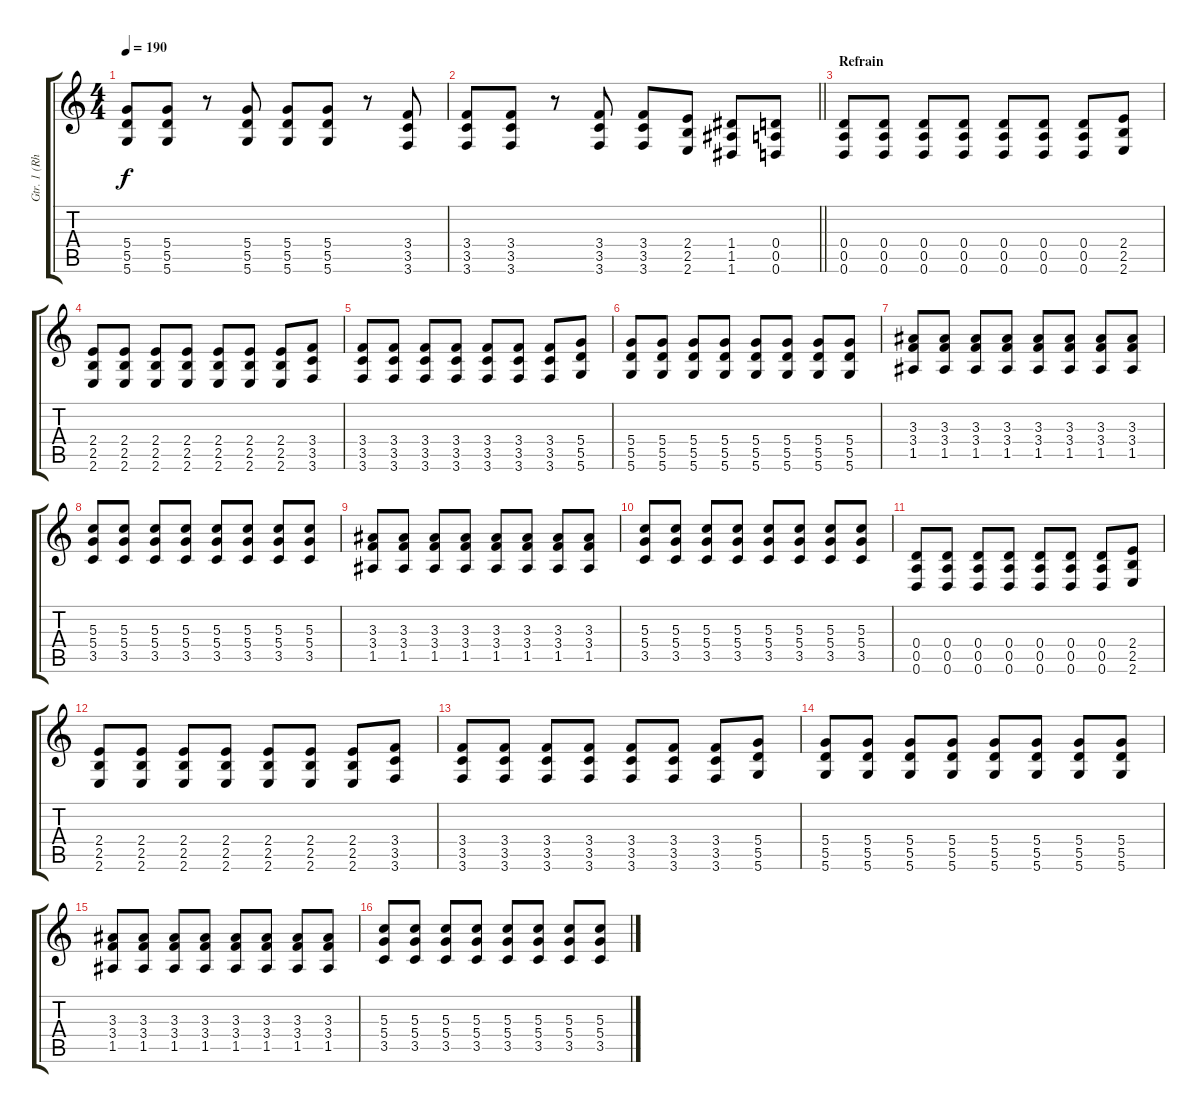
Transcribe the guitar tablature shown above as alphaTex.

\track ("Gtr. 1 (Rhythm)" "Gtr. 1 (Rh") {instrument distortionguitar}
\staff {score tabs}
\tuning (E4 B3 G3 D3 A2 D2) {hide}
\ts (4 4)
\tempo 190
\clef g2
\ks c
(5.4 5.5 5.6).8{dy f} (5.4 5.5 5.6).8 r.8 (5.4 5.5 5.6).8 (5.4 5.5 5.6).8 (5.4 5.5 5.6).8 r.8 (3.4 3.5 3.6).8 |
\barLineRight lightlight
(3.4 3.5 3.6).8 (3.4 3.5 3.6).8 r.8 (3.4 3.5 3.6).8 (3.4 3.5 3.6).8 (2.4 2.5 2.6).8 (1.4 1.5 1.6).8 (0.4 0.5 0.6).8 |
\section ("" "Refrain")
(0.4 0.5 0.6).8 (0.4 0.5 0.6).8 (0.4 0.5 0.6).8 (0.4 0.5 0.6).8 (0.4 0.5 0.6).8 (0.4 0.5 0.6).8 (0.4 0.5 0.6).8 (2.4 2.5 2.6).8 |
(2.4 2.5 2.6).8 (2.4 2.5 2.6).8 (2.4 2.5 2.6).8 (2.4 2.5 2.6).8 (2.4 2.5 2.6).8 (2.4 2.5 2.6).8 (2.4 2.5 2.6).8 (3.4 3.5 3.6).8 |
(3.4 3.5 3.6).8 (3.4 3.5 3.6).8 (3.4 3.5 3.6).8 (3.4 3.5 3.6).8 (3.4 3.5 3.6).8 (3.4 3.5 3.6).8 (3.4 3.5 3.6).8 (5.4 5.5 5.6).8 |
(5.4 5.5 5.6).8 (5.4 5.5 5.6).8 (5.4 5.5 5.6).8 (5.4 5.5 5.6).8 (5.4 5.5 5.6).8 (5.4 5.5 5.6).8 (5.4 5.5 5.6).8 (5.4 5.5 5.6).8 |
(3.3 3.4 1.5).8 (3.3 3.4 1.5).8 (3.3 3.4 1.5).8 (3.3 3.4 1.5).8 (3.3 3.4 1.5).8 (3.3 3.4 1.5).8 (3.3 3.4 1.5).8 (3.3 3.4 1.5).8 |
(5.3 5.4 3.5).8 (5.3 5.4 3.5).8 (5.3 5.4 3.5).8 (5.3 5.4 3.5).8 (5.3 5.4 3.5).8 (5.3 5.4 3.5).8 (5.3 5.4 3.5).8 (5.3 5.4 3.5).8 |
(3.3 3.4 1.5).8 (3.3 3.4 1.5).8 (3.3 3.4 1.5).8 (3.3 3.4 1.5).8 (3.3 3.4 1.5).8 (3.3 3.4 1.5).8 (3.3 3.4 1.5).8 (3.3 3.4 1.5).8 |
(5.3 5.4 3.5).8 (5.3 5.4 3.5).8 (5.3 5.4 3.5).8 (5.3 5.4 3.5).8 (5.3 5.4 3.5).8 (5.3 5.4 3.5).8 (5.3 5.4 3.5).8 (5.3 5.4 3.5).8 |
(0.4 0.5 0.6).8 (0.4 0.5 0.6).8 (0.4 0.5 0.6).8 (0.4 0.5 0.6).8 (0.4 0.5 0.6).8 (0.4 0.5 0.6).8 (0.4 0.5 0.6).8 (2.4 2.5 2.6).8 |
(2.4 2.5 2.6).8 (2.4 2.5 2.6).8 (2.4 2.5 2.6).8 (2.4 2.5 2.6).8 (2.4 2.5 2.6).8 (2.4 2.5 2.6).8 (2.4 2.5 2.6).8 (3.4 3.5 3.6).8 |
(3.4 3.5 3.6).8 (3.4 3.5 3.6).8 (3.4 3.5 3.6).8 (3.4 3.5 3.6).8 (3.4 3.5 3.6).8 (3.4 3.5 3.6).8 (3.4 3.5 3.6).8 (5.4 5.5 5.6).8 |
(5.4 5.5 5.6).8 (5.4 5.5 5.6).8 (5.4 5.5 5.6).8 (5.4 5.5 5.6).8 (5.4 5.5 5.6).8 (5.4 5.5 5.6).8 (5.4 5.5 5.6).8 (5.4 5.5 5.6).8 |
(3.3 3.4 1.5).8 (3.3 3.4 1.5).8 (3.3 3.4 1.5).8 (3.3 3.4 1.5).8 (3.3 3.4 1.5).8 (3.3 3.4 1.5).8 (3.3 3.4 1.5).8 (3.3 3.4 1.5).8 |
(5.3 5.4 3.5).8 (5.3 5.4 3.5).8 (5.3 5.4 3.5).8 (5.3 5.4 3.5).8 (5.3 5.4 3.5).8 (5.3 5.4 3.5).8 (5.3 5.4 3.5).8 (5.3 5.4 3.5).8
